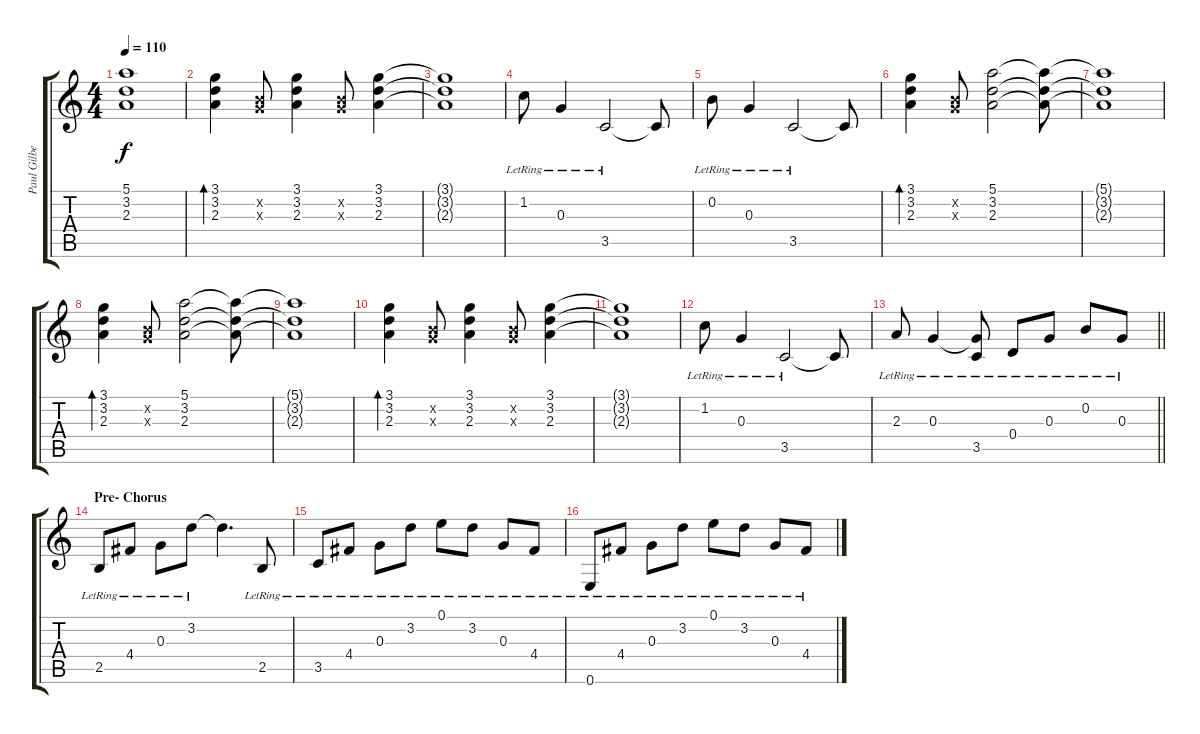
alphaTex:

\track ("Paul Gilbert" "Paul Gilbe") {instrument acousticguitarsteel}
\staff {score tabs}
\tuning (E4 B3 G3 D3 A2 E2) {hide}
\ts (4 4)
\tempo 110
\clef g2
\ks c
(5.1{t} 3.2{t} 2.3{t}).1{dy f} |
(3.1 3.2 2.3).4{bd 120} (0.2{x} 0.3{x}).8 (3.1 3.2 2.3).4 (0.2{x} 0.3{x}).8 (3.1 3.2 2.3).4 |
(3.1{t} 3.2{t} 2.3{t}).1 |
1.2{lr}.8 0.3{lr}.4 3.5{lr}.2 3.5{t}.8 |
0.2{lr}.8 0.3{lr}.4 3.5{lr}.2 3.5{t}.8 |
(3.1 3.2 2.3).4{bd 120} (0.2{x} 0.3{x}).8 (5.1 3.2 2.3).2 (5.1{t} 3.2{t} 2.3{t}).8 |
(5.1{t} 3.2{t} 2.3{t}).1 |
(3.1 3.2 2.3).4{bd 120} (0.2{x} 0.3{x}).8 (5.1 3.2 2.3).2 (5.1{t} 3.2{t} 2.3{t}).8 |
(5.1{t} 3.2{t} 2.3{t}).1 |
(3.1 3.2 2.3).4{bd 120} (0.2{x} 0.3{x}).8 (3.1 3.2 2.3).4 (0.2{x} 0.3{x}).8 (3.1 3.2 2.3).4 |
(3.1{t} 3.2{t} 2.3{t}).1 |
1.2{lr}.8 0.3{lr}.4 3.5{lr}.2 3.5{t}.8 |
\barLineRight lightlight
2.3{lr}.8 0.3{lr}.4 (0.3{t} 3.5{lr}).8 0.4{lr}.8 0.3{lr}.8 0.2{lr}.8 0.3{lr}.8 |
\section ("" "Pre- Chorus")
2.5{lr}.8 4.4{lr}.8 0.3{lr}.8 3.2{lr}.8 3.2{t}.4{d} 2.5{lr}.8 |
3.5{lr}.8 4.4{lr}.8 0.3{lr}.8 3.2{lr}.8 0.1{lr}.8 3.2{lr}.8 0.3{lr}.8 4.4{lr}.8 |
0.6{lr}.8 4.4{lr}.8 0.3{lr}.8 3.2{lr}.8 0.1{lr}.8 3.2{lr}.8 0.3{lr}.8 4.4{lr}.8
